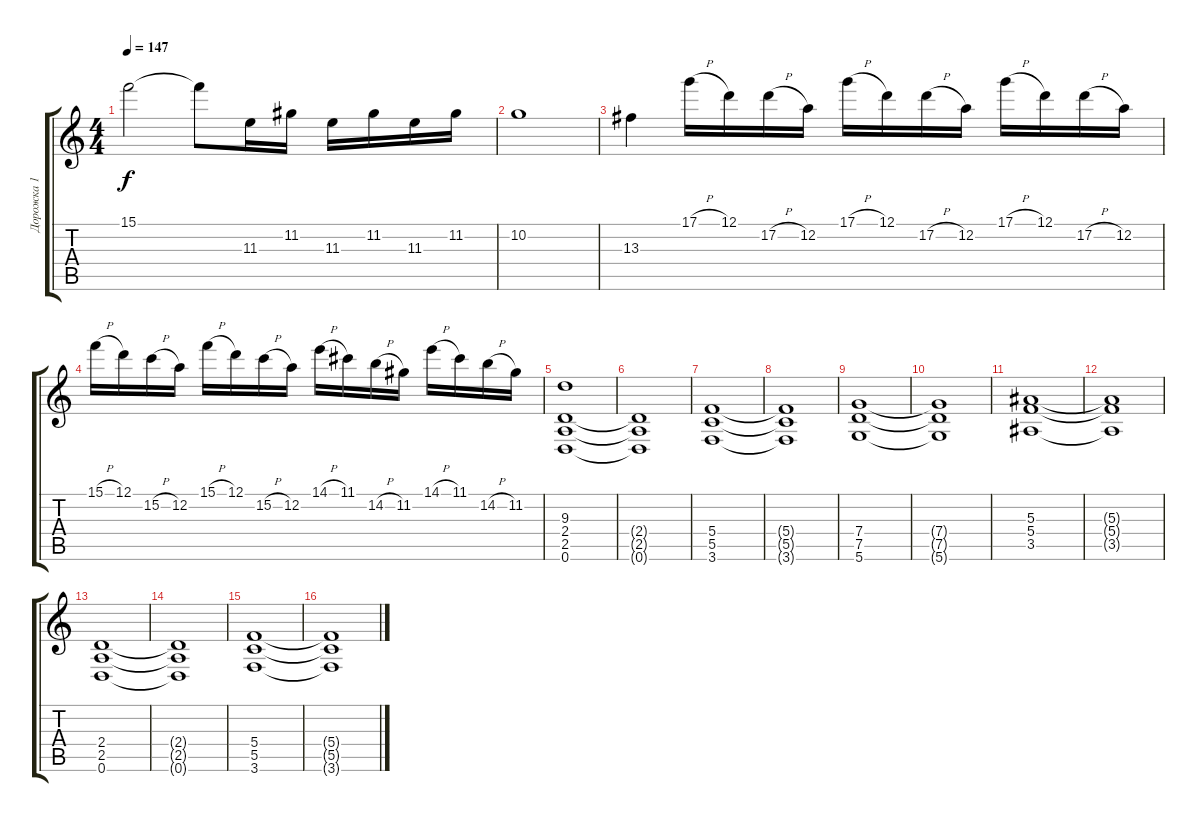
\track ("Дорожка 1" "Дорожка 1") {instrument distortionguitar}
\staff {score tabs}
\tuning (D4 A3 F3 C3 G2 D2) {hide}
\ts (4 4)
\tempo 147
\clef g2
\ks c
15.1.2{dy f} 15.1{t}.8 11.3.16 11.2.16 11.3.16 11.2.16 11.3.16 11.2.16 |
10.2.1 |
13.3.4 17.1{h}.16 12.1.16 17.2{h}.16 12.2.16 17.1{h}.16 12.1.16 17.2{h}.16 12.2.16 17.1{h}.16 12.1.16 17.2{h}.16 12.2.16 |
15.1{h}.16 12.1.16 15.2{h}.16 12.2.16 15.1{h}.16 12.1.16 15.2{h}.16 12.2.16 14.1{h}.16 11.1.16 14.2{h}.16 11.2.16 14.1{h}.16 11.1.16 14.2{h}.16 11.2.16 |
(9.3 2.4 2.5 0.6).1 |
(2.4{t} 2.5{t} 0.6{t}).1 |
(5.4 5.5 3.6).1 |
(5.4{t} 5.5{t} 3.6{t}).1 |
(7.4 7.5 5.6).1 |
(7.4{t} 7.5{t} 5.6{t}).1 |
(5.3 5.4 3.5).1 |
(5.3{t} 5.4{t} 3.5{t}).1 |
(2.4 2.5 0.6).1 |
(2.4{t} 2.5{t} 0.6{t}).1 |
(5.4 5.5 3.6).1 |
(5.4{t} 5.5{t} 3.6{t}).1
